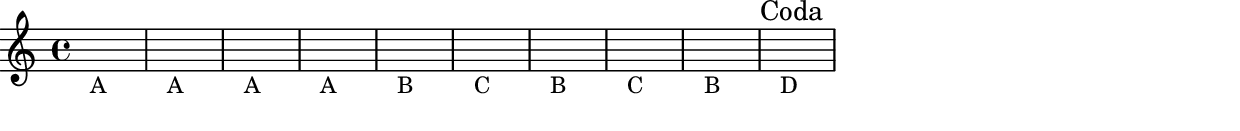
%% Generated by lilypond-book
%% Options: [exampleindent=10.16\mm,indent=0\mm,line-width=160\mm,paper-height=845.047\pt,paper-width=597.508\pt,papersize='(cons (* 597.508 pt) (* 845.047 pt))]
\include "lilypond-book-preamble.ly"


% ****************************************************************
% Start cut-&-pastable-section
% ****************************************************************

#(ly:set-option 'eps-box-padding 3.000000)



\paper {
  #(set-paper-size '(cons (* 597.508 pt) (* 845.047 pt)))
  indent = 0\mm
  line-width = 160\mm
  % offset the left padding, also add 1mm as lilypond creates cropped
  % images with a little space on the right
  line-width = #(- line-width (* mm  3.000000) (* mm 1))
}

\layout {
  
}




% ****************************************************************
% ly snippet:
% ****************************************************************
\sourcefilename "/lilypond-2.25.18/input/regression/repeat-ds-return-count.ly"
\sourcefileline 0
\version "2.23.6"

#(ly:set-option 'warning-as-error #t)

\header {
  texidoc="When a @emph{D.C.} or @emph{D.S.} instruction is to be
performed more than once, the default @code{dalSegnoTextFormatter}
includes the count in the instruction.  In this case, the @emph{D.C.}
instruction should indicate returning thrice and the @emph{D.S.}
instruction should indicate returning twice."
}

piece = \new Voice \fixed c' {
  \repeat segno 4 {
    s1_"A"
  }
  \repeat segno 3 {
    s1_"B"
    \alternative {
      \volta 1,2 s1_"C"
      \volta 3 <>
    }
  }
  \sectionLabel "Coda"
  s1_"D"
}

\score { \piece }
\score { \unfoldRepeats \piece }



% ****************************************************************
% end ly snippet
% ****************************************************************
